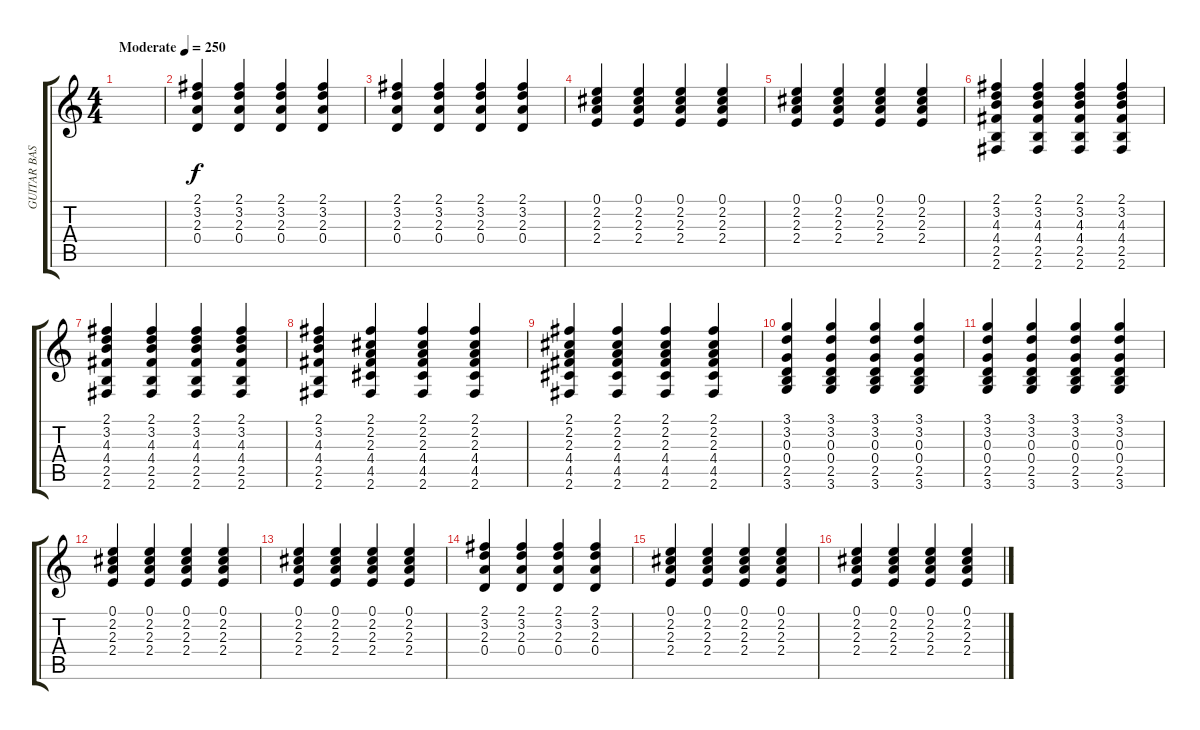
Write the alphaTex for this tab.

\track ("GUITAR BASE" "GUITAR BAS") {instrument acousticguitarsteel}
\staff {score tabs}
\tuning (E4 B3 G3 D3 A2 E2) {hide}
\ts (4 4)
\tempo (250 "Moderate")
\clef g2
\ks c
|
(2.1 3.2 2.3 0.4).4 (2.1 3.2 2.3 0.4).4 (2.1 3.2 2.3 0.4).4 (2.1 3.2 2.3 0.4).4 |
(2.1 3.2 2.3 0.4).4 (2.1 3.2 2.3 0.4).4 (2.1 3.2 2.3 0.4).4 (2.1 3.2 2.3 0.4).4 |
(0.1 2.2 2.3 2.4).4 (0.1 2.2 2.3 2.4).4 (0.1 2.2 2.3 2.4).4 (0.1 2.2 2.3 2.4).4 |
(0.1 2.2 2.3 2.4).4 (0.1 2.2 2.3 2.4).4 (0.1 2.2 2.3 2.4).4 (0.1 2.2 2.3 2.4).4 |
(2.1 3.2 4.3 4.4 2.5 2.6).4 (2.1 3.2 4.3 4.4 2.5 2.6).4 (2.1 3.2 4.3 4.4 2.5 2.6).4 (2.1 3.2 4.3 4.4 2.5 2.6).4 |
(2.1 3.2 4.3 4.4 2.5 2.6).4 (2.1 3.2 4.3 4.4 2.5 2.6).4 (2.1 3.2 4.3 4.4 2.5 2.6).4 (2.1 3.2 4.3 4.4 2.5 2.6).4 |
(2.1 3.2 4.3 4.4 2.5 2.6).4 (2.1 2.2 2.3 4.4 4.5 2.6).4 (2.1 2.2 2.3 4.4 4.5 2.6).4 (2.1 2.2 2.3 4.4 4.5 2.6).4 |
(2.1 2.2 2.3 4.4 4.5 2.6).4 (2.1 2.2 2.3 4.4 4.5 2.6).4 (2.1 2.2 2.3 4.4 4.5 2.6).4 (2.1 2.2 2.3 4.4 4.5 2.6).4 |
(3.1 3.2 0.3 0.4 2.5 3.6).4 (3.1 3.2 0.3 0.4 2.5 3.6).4 (3.1 3.2 0.3 0.4 2.5 3.6).4 (3.1 3.2 0.3 0.4 2.5 3.6).4 |
(3.1 3.2 0.3 0.4 2.5 3.6).4 (3.1 3.2 0.3 0.4 2.5 3.6).4 (3.1 3.2 0.3 0.4 2.5 3.6).4 (3.1 3.2 0.3 0.4 2.5 3.6).4 |
(0.1 2.2 2.3 2.4).4 (0.1 2.2 2.3 2.4).4 (0.1 2.2 2.3 2.4).4 (0.1 2.2 2.3 2.4).4 |
(0.1 2.2 2.3 2.4).4 (0.1 2.2 2.3 2.4).4 (0.1 2.2 2.3 2.4).4 (0.1 2.2 2.3 2.4).4 |
(2.1 3.2 2.3 0.4).4 (2.1 3.2 2.3 0.4).4 (2.1 3.2 2.3 0.4).4 (2.1 3.2 2.3 0.4).4 |
(0.1 2.2 2.3 2.4).4 (0.1 2.2 2.3 2.4).4 (0.1 2.2 2.3 2.4).4 (0.1 2.2 2.3 2.4).4 |
(0.1 2.2 2.3 2.4).4 (0.1 2.2 2.3 2.4).4 (0.1 2.2 2.3 2.4).4 (0.1 2.2 2.3 2.4).4
